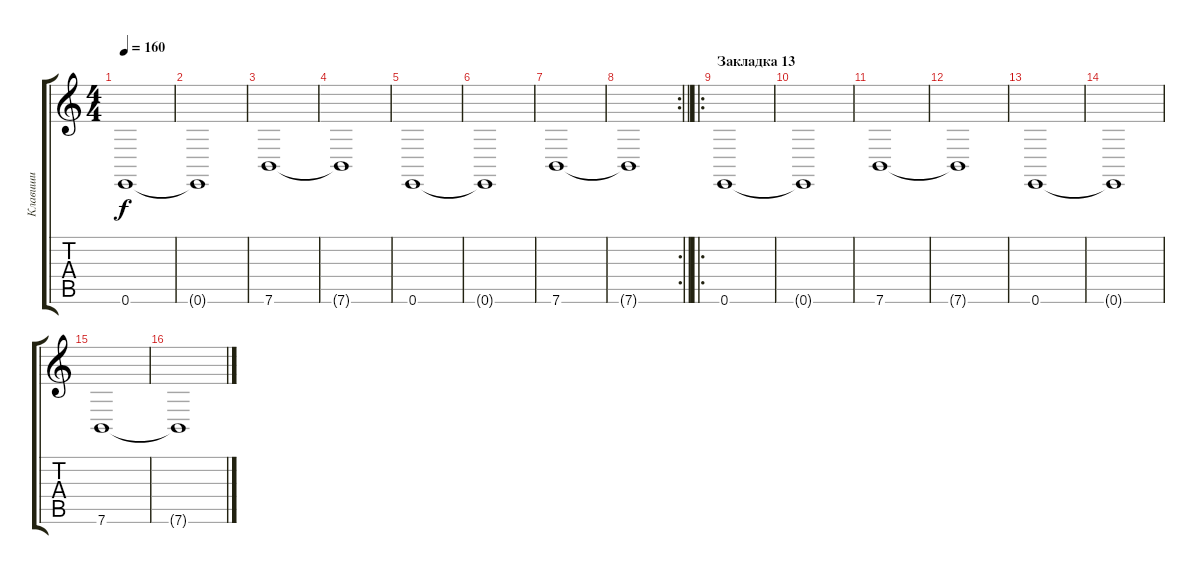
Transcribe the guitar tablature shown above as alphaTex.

\track ("Клавиши" "Клавиши") {instrument choiraahs}
\staff {score tabs}
\tuning (E4 B3 G3 D3 A2 E2) {hide}
\ts (4 4)
\tempo 160
\clef g2
\ks c
0.6.1{dy f} |
0.6{t}.1 |
7.6.1 |
7.6{t}.1 |
0.6.1 |
0.6{t}.1 |
7.6.1 |
\rc 2
\barLineRight lightlight
7.6{t}.1 |
\ro
\section ("" "Закладка 13")
0.6.1{volume 5} |
0.6{t}.1 |
7.6.1 |
7.6{t}.1 |
0.6.1 |
0.6{t}.1 |
7.6.1 |
7.6{t}.1
